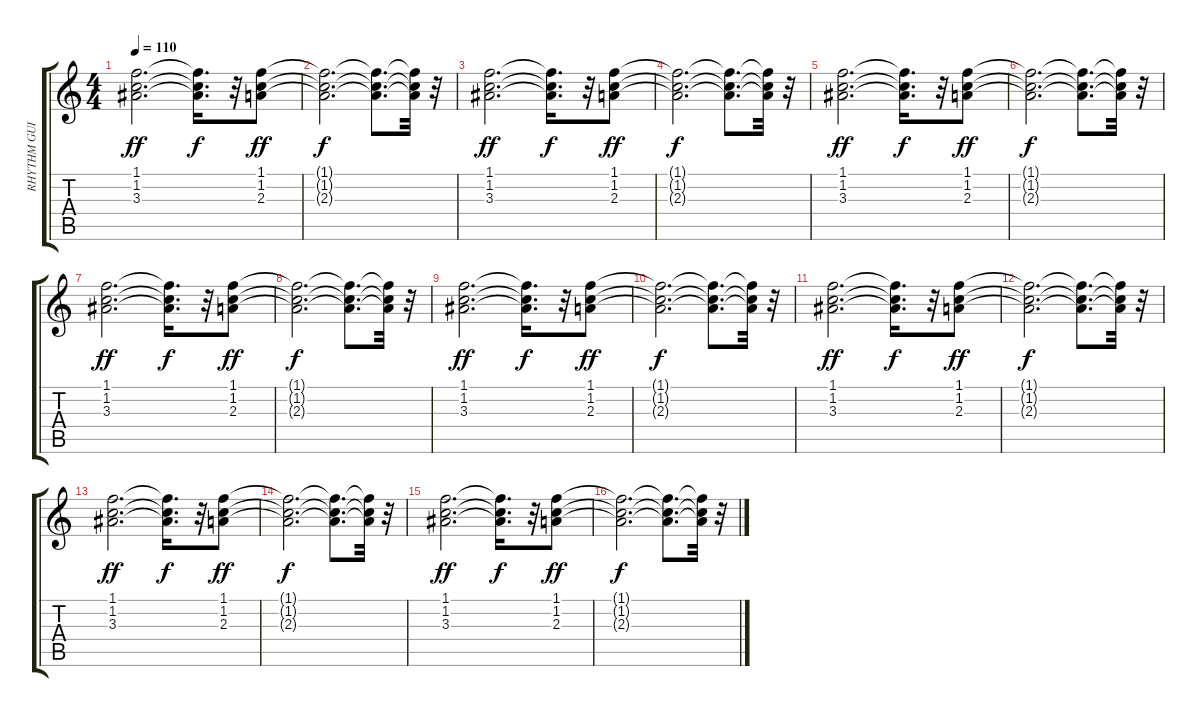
\track ("RHYTHM GUITAR" "RHYTHM GUI") {solo instrument acousticguitarnylon}
\staff {score tabs}
\tuning (E4 B3 G3 D3 A2 E2) {hide}
\ts (4 4)
\tempo 110
\clef g2
\ks c
(1.1 1.2 3.3).2{d dy ff} (1.1{t} 1.2{t} 3.3{t}).16{d dy f} r.32 (1.1 1.2 2.3).8{dy ff} |
(1.1{t} 1.2{t} 2.3{t}).2{d dy f} (1.1{t} 1.2{t} 2.3{t}).8{d} (1.1{t} 1.2{t} 2.3{t}).32 r.32 |
(1.1 1.2 3.3).2{d dy ff} (1.1{t} 1.2{t} 3.3{t}).16{d dy f} r.32 (1.1 1.2 2.3).8{dy ff} |
(1.1{t} 1.2{t} 2.3{t}).2{d dy f} (1.1{t} 1.2{t} 2.3{t}).8{d} (1.1{t} 1.2{t} 2.3{t}).32 r.32 |
(1.1 1.2 3.3).2{d dy ff} (1.1{t} 1.2{t} 3.3{t}).16{d dy f} r.32 (1.1 1.2 2.3).8{dy ff} |
(1.1{t} 1.2{t} 2.3{t}).2{d dy f} (1.1{t} 1.2{t} 2.3{t}).8{d} (1.1{t} 1.2{t} 2.3{t}).32 r.32 |
(1.1 1.2 3.3).2{d dy ff} (1.1{t} 1.2{t} 3.3{t}).16{d dy f} r.32 (1.1 1.2 2.3).8{dy ff} |
(1.1{t} 1.2{t} 2.3{t}).2{d dy f} (1.1{t} 1.2{t} 2.3{t}).8{d} (1.1{t} 1.2{t} 2.3{t}).32 r.32 |
(1.1 1.2 3.3).2{d dy ff} (1.1{t} 1.2{t} 3.3{t}).16{d dy f} r.32 (1.1 1.2 2.3).8{dy ff} |
(1.1{t} 1.2{t} 2.3{t}).2{d dy f} (1.1{t} 1.2{t} 2.3{t}).8{d} (1.1{t} 1.2{t} 2.3{t}).32 r.32 |
(1.1 1.2 3.3).2{d dy ff} (1.1{t} 1.2{t} 3.3{t}).16{d dy f} r.32 (1.1 1.2 2.3).8{dy ff} |
(1.1{t} 1.2{t} 2.3{t}).2{d dy f} (1.1{t} 1.2{t} 2.3{t}).8{d} (1.1{t} 1.2{t} 2.3{t}).32 r.32 |
(1.1 1.2 3.3).2{d dy ff} (1.1{t} 1.2{t} 3.3{t}).16{d dy f} r.32 (1.1 1.2 2.3).8{dy ff} |
(1.1{t} 1.2{t} 2.3{t}).2{d dy f} (1.1{t} 1.2{t} 2.3{t}).8{d} (1.1{t} 1.2{t} 2.3{t}).32 r.32 |
(1.1 1.2 3.3).2{d dy ff} (1.1{t} 1.2{t} 3.3{t}).16{d dy f} r.32 (1.1 1.2 2.3).8{dy ff} |
(1.1{t} 1.2{t} 2.3{t}).2{d dy f} (1.1{t} 1.2{t} 2.3{t}).8{d} (1.1{t} 1.2{t} 2.3{t}).32 r.32
